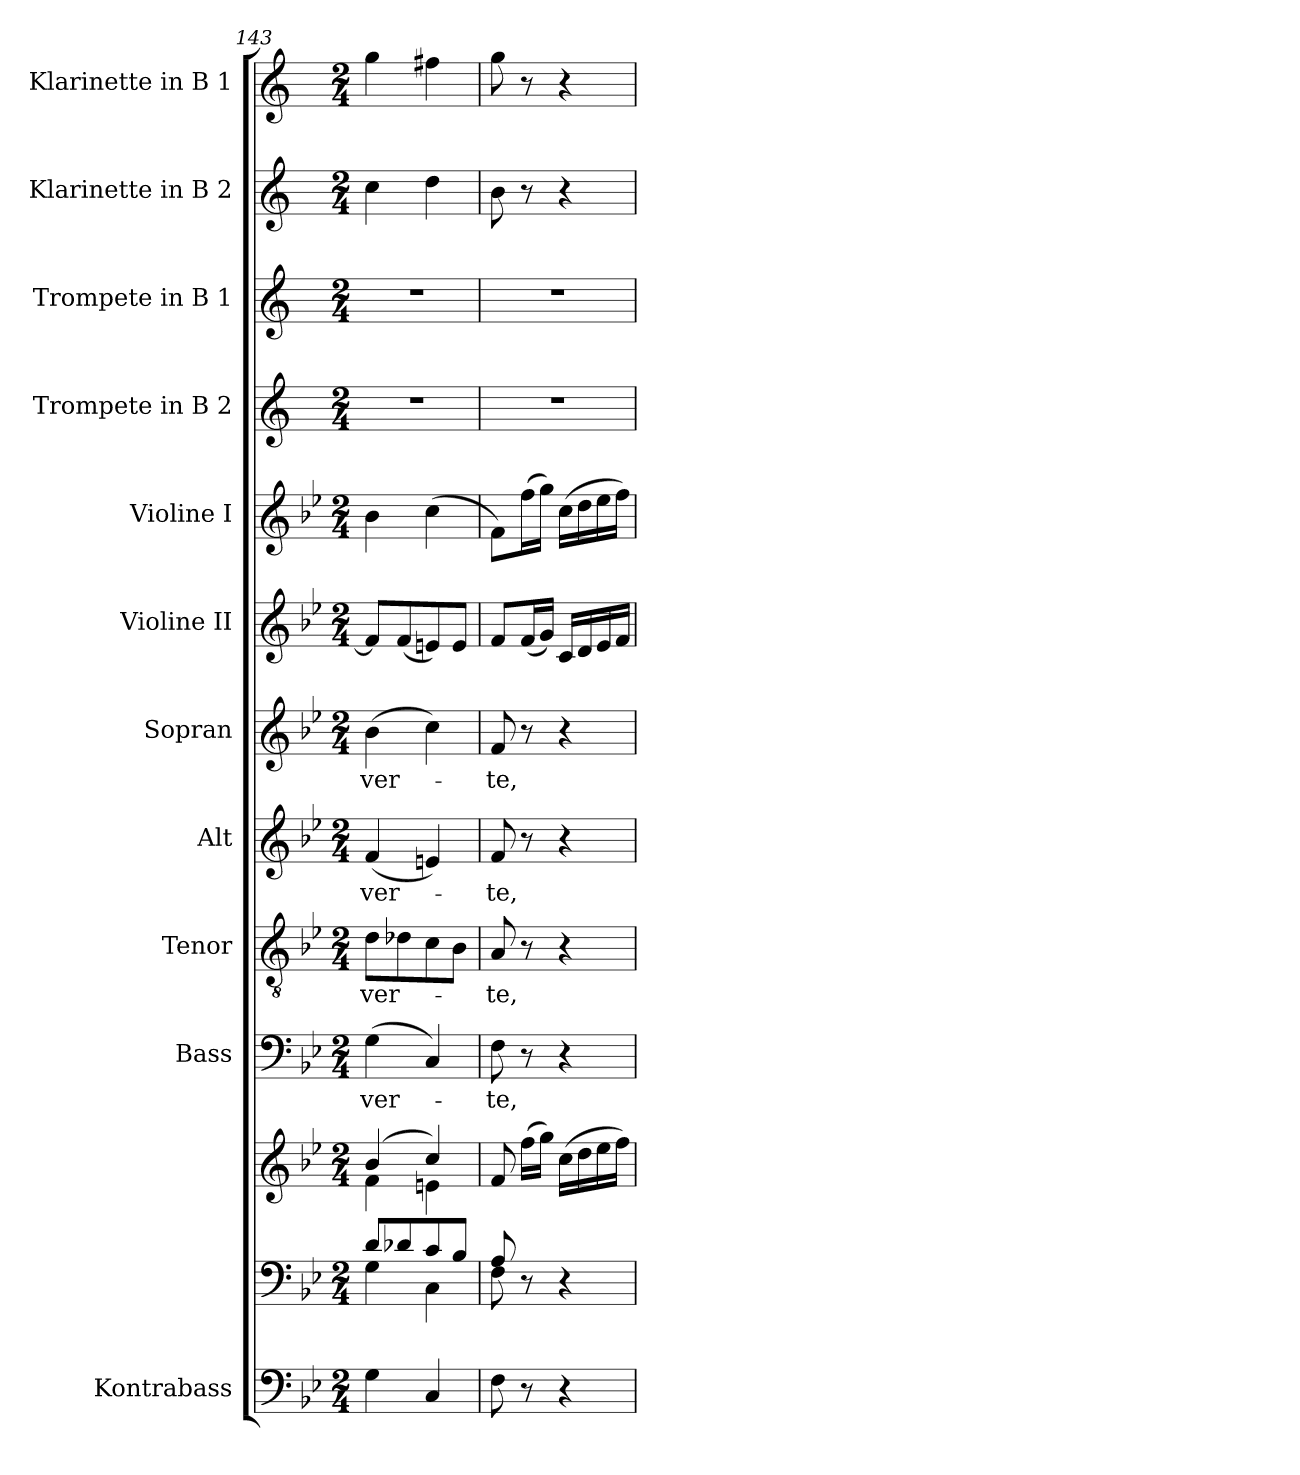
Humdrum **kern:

**kern	**kern	**kern	**kern	**text	**kern	**text	**kern	**text	**kern	**text	**kern	**kern	**kern	**kern	**kern	**kern
*part12	*part11	*part11	*part10	*part10	*part9	*part9	*part8	*part8	*part7	*part7	*part6	*part5	*part4	*part3	*part2	*part1
*staff13	*staff12	*staff11	*staff10	*staff10	*staff9	*staff9	*staff8	*staff8	*staff7	*staff7	*staff6	*staff5	*staff4	*staff3	*staff2	*staff1
*I"Kontrabass	*	*	*I"Bass	*	*I"Tenor	*	*I"Alt	*	*I"Sopran	*	*I"Violine II	*I"Violine I	*I"Trompete in B 2	*I"Trompete in B 1	*I"Klarinette in B 2	*I"Klarinette in B 1
*I'Kb.	*	*	*I'B	*	*I'T	*	*I'A	*	*I'S	*	*I'Vl. II	*I'Vl. I	*	*	*	*
*clefF4	*clefF4	*clefG2	*clefF4	*	*clefGv2	*	*clefG2	*	*clefG2	*	*clefG2	*clefG2	*clefG2	*clefG2	*clefG2	*clefG2
*ITrd7c12	*	*	*	*	*	*	*	*	*	*	*	*	*ITrd1c2	*ITrd1c2	*ITrd1c2	*ITrd1c2
*k[b-e-]	*k[b-e-]	*k[b-e-]	*k[b-e-]	*	*k[b-e-]	*	*k[b-e-]	*	*k[b-e-]	*	*k[b-e-]	*k[b-e-]	*k[b-e-]	*k[b-e-]	*k[b-e-]	*k[b-e-]
*B-:	*B-:	*B-:	*B-:	*	*B-:	*	*B-:	*	*B-:	*	*B-:	*B-:	*B-:	*B-:	*B-:	*B-:
*M2/4	*M2/4	*M2/4	*M2/4	*	*M2/4	*	*M2/4	*	*M2/4	*	*M2/4	*M2/4	*M2/4	*M2/4	*M2/4	*M2/4
=143	=143	=143	=143	=143	=143	=143	=143	=143	=143	=143	=143	=143	=143	=143	=143	=143
*	*^	*^	*	*	*	*	*	*	*	*	*	*	*	*	*	*
!	!	!	!	!	!	!LO:LY:b	!	!LO:LY:b	!	!LO:LY:b	!	!LO:LY:b	!	!	!	!	!	!
4GG\	8d/L	4G\	(4b-/	4f\	(>4G\	-ver-	8d\L	-ver-	(<4f/	-ver-	(>4b-\	-ver-	8f/L]	4b-\	2r	2r	4b-\	4ff\
.	8d-X/	.	.	.	.	.	8d-X\	.	.	.	.	.	(<8f/	.	.	.	.	.
4CC/	8c/	4C\	4cc/)	4en\	4C/)	.	8c\	.	4en/)	.	4cc\)	.	8en/)	(>4cc\	.	.	4cc\	4een\
.	8B-/J	.	.	.	.	.	8B-\J	.	.	.	.	.	8e/J	.	.	.	.	.
*	*	*	*v	*v	*	*	*	*	*	*	*	*	*	*	*	*	*	*
=144	=144	=144	=144	=144	=144	=144	=144	=144	=144	=144	=144	=144	=144	=144	=144	=144	=144
!	!	!	!	!	!LO:LY:b	!	!LO:LY:b	!	!LO:LY:b	!	!LO:LY:b	!	!	!	!	!	!
8FF\	8A/	8F\	8f/	8F\	-te,	8A/	-te,	8f/	-te,	8f/	-te,	8f/L	8f\L)	2r	2r	8a\	8ff\
8r	8r	4.ryy	(>16ff\LL	8r	.	8r	.	8r	.	8r	.	(<16f/L	(>16ff\L	.	.	8r	8r
.	.	.	16gg\JJ)	.	.	.	.	.	.	.	.	16g/JJ)	16gg\JJ)	.	.	.	.
4r	4r	.	(>16cc\LL	4r	.	4r	.	4r	.	4r	.	16c/LL	(>16cc\LL	.	.	4r	4r
.	.	.	16dd\	.	.	.	.	.	.	.	.	16d/	16dd\	.	.	.	.
.	.	.	16ee-\	.	.	.	.	.	.	.	.	16e-/	16ee-\	.	.	.	.
.	.	.	16ff\JJ)	.	.	.	.	.	.	.	.	16f/JJ	16ff\JJ)	.	.	.	.
*	*v	*v	*	*	*	*	*	*	*	*	*	*	*	*	*	*	*
=	=	=	=	=	=	=	=	=	=	=	=	=	=	=	=	=
*-	*-	*-	*-	*-	*-	*-	*-	*-	*-	*-	*-	*-	*-	*-	*-	*-
